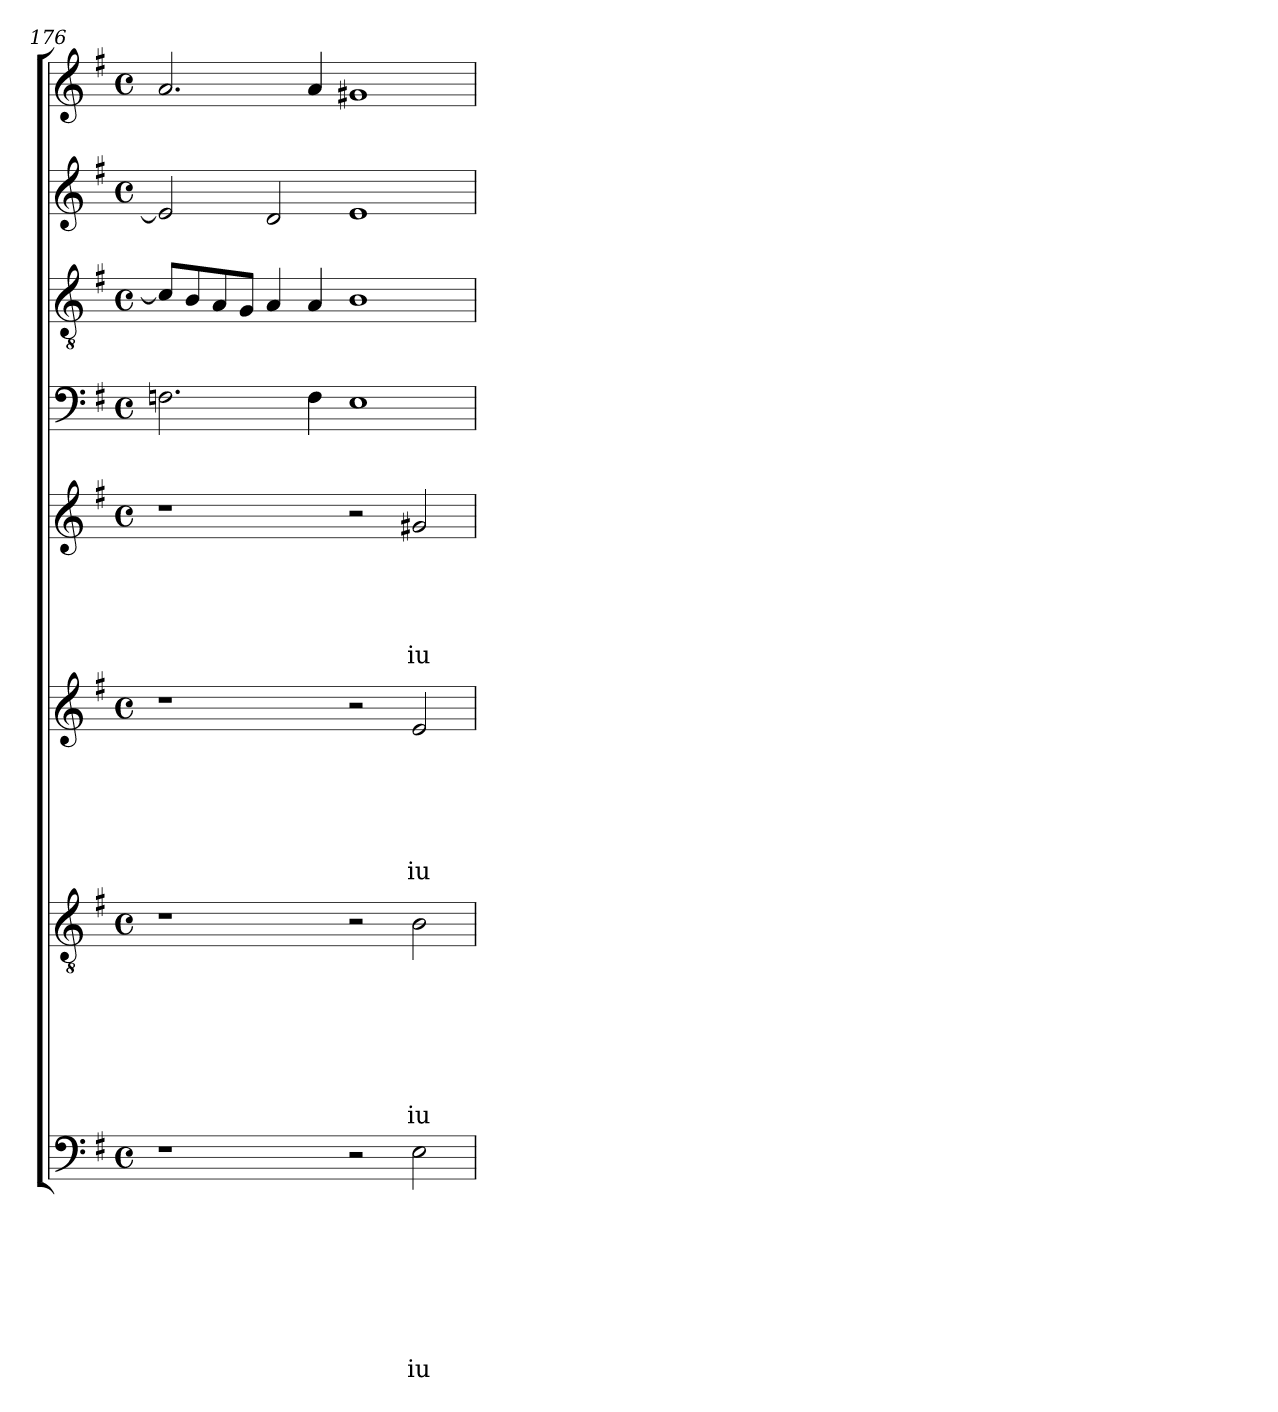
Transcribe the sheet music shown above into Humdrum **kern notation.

**kern	**text	**text	**text	**text	**text	**text	**text	**text	**kern	**text	**text	**text	**text	**text	**text	**text	**kern	**text	**text	**text	**text	**text	**text	**kern	**text	**text	**text	**text	**text	**kern	**kern	**kern	**kern
*part8	*part8	*part8	*part8	*part8	*part8	*part8	*part8	*part8	*part7	*part7	*part7	*part7	*part7	*part7	*part7	*part7	*part6	*part6	*part6	*part6	*part6	*part6	*part6	*part5	*part5	*part5	*part5	*part5	*part5	*part4	*part3	*part2	*part1
*staff8	*staff8	*staff8	*staff8	*staff8	*staff8	*staff8	*staff8	*staff8	*staff7	*staff7	*staff7	*staff7	*staff7	*staff7	*staff7	*staff7	*staff6	*staff6	*staff6	*staff6	*staff6	*staff6	*staff6	*staff5	*staff5	*staff5	*staff5	*staff5	*staff5	*staff4	*staff3	*staff2	*staff1
*clefF4	*	*	*	*	*	*	*	*	*clefGv2	*	*	*	*	*	*	*	*clefG2	*	*	*	*	*	*	*clefG2	*	*	*	*	*	*clefF4	*clefGv2	*clefG2	*clefG2
*k[f#]	*	*	*	*	*	*	*	*	*k[f#]	*	*	*	*	*	*	*	*k[f#]	*	*	*	*	*	*	*k[f#]	*	*	*	*	*	*k[f#]	*k[f#]	*k[f#]	*k[f#]
*G:	*	*	*	*	*	*	*	*	*G:	*	*	*	*	*	*	*	*G:	*	*	*	*	*	*	*G:	*	*	*	*	*	*G:	*G:	*G:	*G:
*M4/4	*	*	*	*	*	*	*	*	*M4/4	*	*	*	*	*	*	*	*M4/4	*	*	*	*	*	*	*M4/4	*	*	*	*	*	*M4/4	*M4/4	*M4/4	*M4/4
*met(c)	*	*	*	*	*	*	*	*	*met(c)	*	*	*	*	*	*	*	*met(c)	*	*	*	*	*	*	*met(c)	*	*	*	*	*	*met(c)	*met(c)	*met(c)	*met(c)
=176	=176	=176	=176	=176	=176	=176	=176	=176	=176	=176	=176	=176	=176	=176	=176	=176	=176	=176	=176	=176	=176	=176	=176	=176	=176	=176	=176	=176	=176	=176	=176	=176	=176
1r	.	.	.	.	.	.	.	.	1r	.	.	.	.	.	.	.	1r	.	.	.	.	.	.	1r	.	.	.	.	.	2.Fn\	8c/L]	2e/]	2.a/
.	.	.	.	.	.	.	.	.	.	.	.	.	.	.	.	.	.	.	.	.	.	.	.	.	.	.	.	.	.	.	8B/	.	.
.	.	.	.	.	.	.	.	.	.	.	.	.	.	.	.	.	.	.	.	.	.	.	.	.	.	.	.	.	.	.	8A/	.	.
.	.	.	.	.	.	.	.	.	.	.	.	.	.	.	.	.	.	.	.	.	.	.	.	.	.	.	.	.	.	.	8G/J	.	.
.	.	.	.	.	.	.	.	.	.	.	.	.	.	.	.	.	.	.	.	.	.	.	.	.	.	.	.	.	.	.	4A/	2d/	.
.	.	.	.	.	.	.	.	.	.	.	.	.	.	.	.	.	.	.	.	.	.	.	.	.	.	.	.	.	.	4F\	4A/	.	4a/
2r	.	.	.	.	.	.	.	.	2r	.	.	.	.	.	.	.	2r	.	.	.	.	.	.	2r	.	.	.	.	.	1E	1B	1e	1g#X
!	!	!	!	!	!	!	!	!LO:LY:b	!	!	!	!	!	!	!	!LO:LY:b	!	!	!	!	!	!	!LO:LY:b	!	!	!	!	!	!LO:LY:b	!	!	!	!
2E\	.	.	.	.	.	.	.	iu	2B\	.	.	.	.	.	.	iu	2e/	.	.	.	.	.	iu	2g#X/	.	.	.	.	iu	.	.	.	.
=	=	=	=	=	=	=	=	=	=	=	=	=	=	=	=	=	=	=	=	=	=	=	=	=	=	=	=	=	=	=	=	=	=
*-	*-	*-	*-	*-	*-	*-	*-	*-	*-	*-	*-	*-	*-	*-	*-	*-	*-	*-	*-	*-	*-	*-	*-	*-	*-	*-	*-	*-	*-	*-	*-	*-	*-
